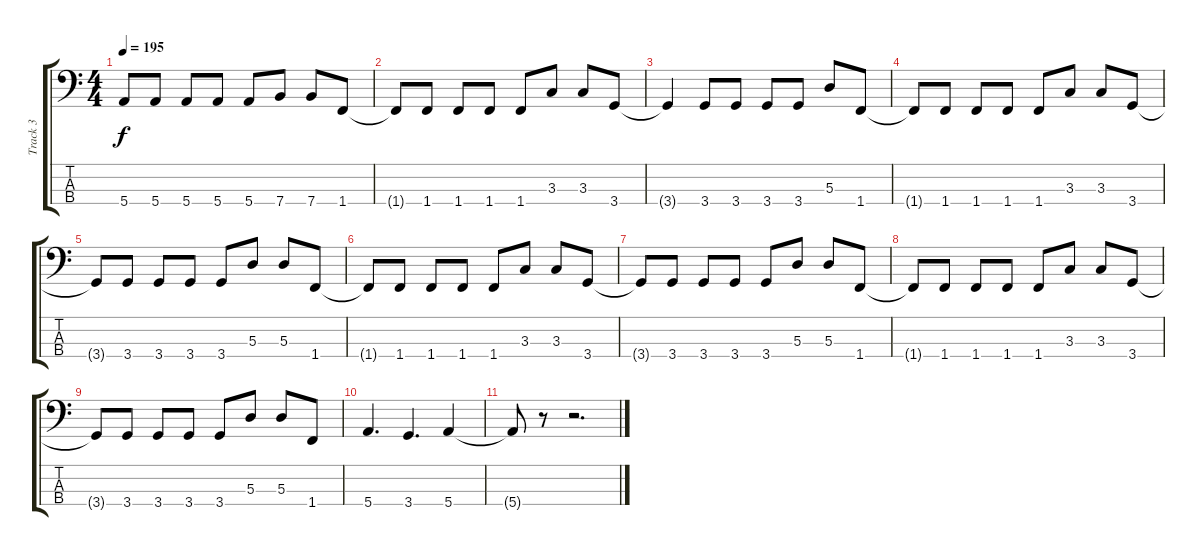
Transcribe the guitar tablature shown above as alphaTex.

\track ("Track 3" "Track 3") {instrument electricbassfinger}
\staff {score tabs}
\tuning (G2 D2 A1 E1) {hide}
\ts (4 4)
\tempo 195
\clef f4
\ks c
5.4.8{dy f} 5.4.8 5.4.8 5.4.8 5.4.8 7.4.8 7.4.8 1.4.8 |
1.4{t}.8 1.4.8 1.4.8 1.4.8 1.4.8 3.3.8 3.3.8 3.4.8 |
3.4{t}.4 3.4.8 3.4.8 3.4.8 3.4.8 5.3.8 1.4.8 |
1.4{t}.8 1.4.8 1.4.8 1.4.8 1.4.8 3.3.8 3.3.8 3.4.8 |
3.4{t}.8 3.4.8 3.4.8 3.4.8 3.4.8 5.3.8 5.3.8 1.4.8 |
1.4{t}.8 1.4.8 1.4.8 1.4.8 1.4.8 3.3.8 3.3.8 3.4.8 |
3.4{t}.8 3.4.8 3.4.8 3.4.8 3.4.8 5.3.8 5.3.8 1.4.8 |
1.4{t}.8 1.4.8 1.4.8 1.4.8 1.4.8 3.3.8 3.3.8 3.4.8 |
3.4{t}.8 3.4.8 3.4.8 3.4.8 3.4.8 5.3.8 5.3.8 1.4.8 |
5.4.4{d} 3.4.4{d} 5.4.4 |
5.4{t}.8 r.8 r.2{d}
